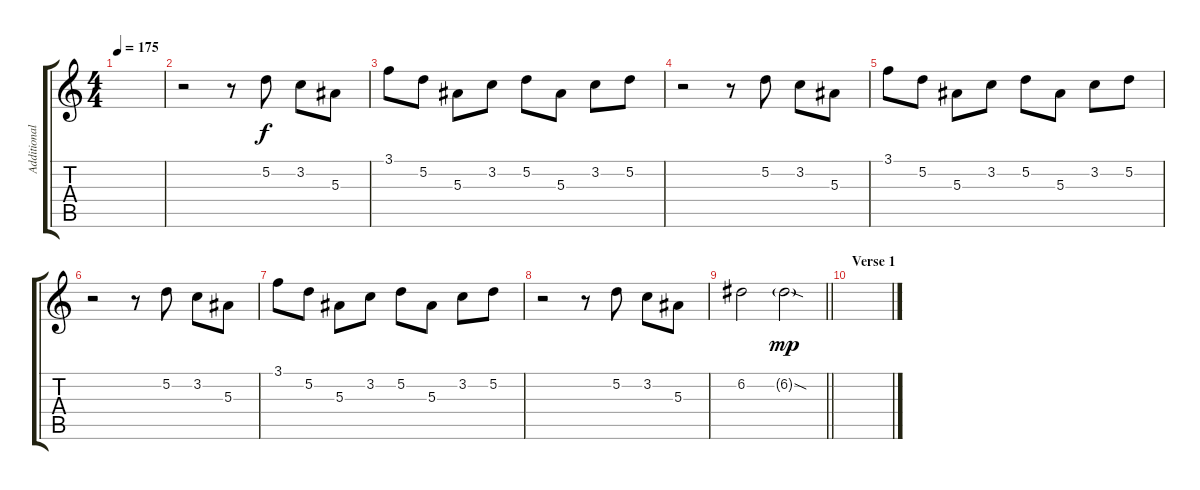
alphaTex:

\track ("Additional Guitar" "Additional") {instrument overdrivenguitar}
\staff {score tabs}
\tuning (D4 A3 F3 C3 G2 C2) {hide}
\ts (4 4)
\tempo 175
\clef g2
\ks c
|
r.2 r.8 5.2.8 3.2.8 5.3.8 |
3.1.8 5.2.8 5.3.8 3.2.8 5.2.8 5.3.8 3.2.8 5.2.8 |
r.2 r.8 5.2.8 3.2.8 5.3.8 |
3.1.8 5.2.8 5.3.8 3.2.8 5.2.8 5.3.8 3.2.8 5.2.8 |
r.2 r.8 5.2.8 3.2.8 5.3.8 |
3.1.8 5.2.8 5.3.8 3.2.8 5.2.8 5.3.8 3.2.8 5.2.8 |
r.2 r.8 5.2.8 3.2.8 5.3.8 |
\barLineRight lightlight
6.2.2 6.2{sod g}.2{dy mp} |
\section ("" "Verse 1")
